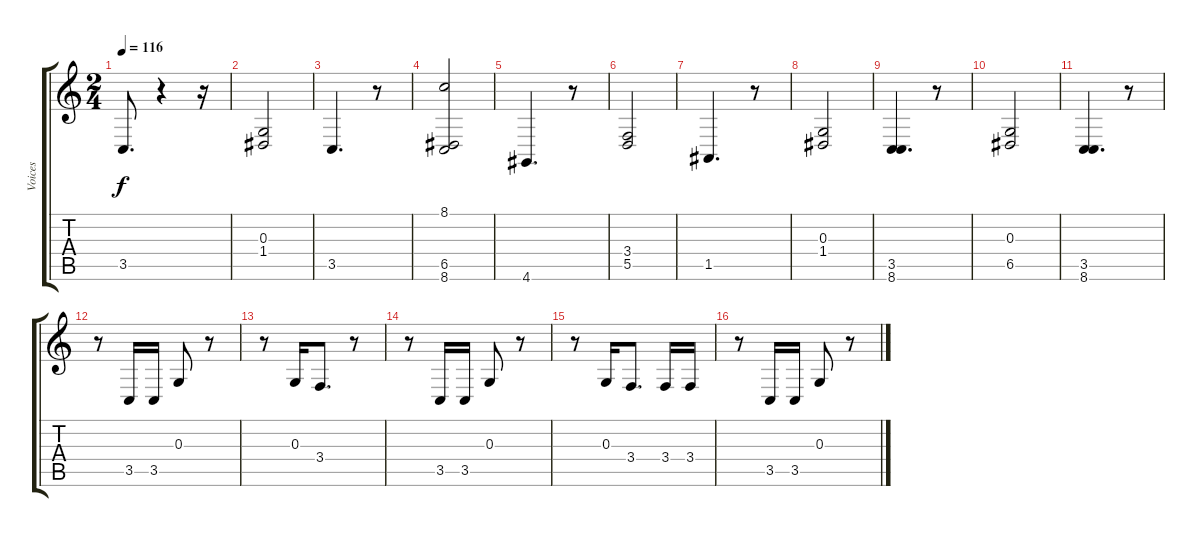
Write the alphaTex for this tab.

\track ("Voices" "Voices") {instrument lead6voice}
\staff {score tabs}
\tuning (E4 B3 G3 D3 A2 E2) {hide}
\ts (2 4)
\tempo 116
\clef g2
\ks c
3.5.8{d dy f} r.4 r.16 |
(0.3 1.4).2 |
3.5.4{d} r.8 |
(8.1 6.5 8.6).2 |
4.6.4{d} r.8 |
(3.4 5.5).2 |
1.5.4{d} r.8 |
(0.3 1.4).2 |
(3.5 8.6).4{d} r.8 |
(0.3 6.5).2 |
(3.5 8.6).4{d} r.8 |
r.8 3.5.16 3.5.16 0.3.8 r.8 |
r.8 0.3.16 3.4.8{d} r.8 |
r.8 3.5.16 3.5.16 0.3.8 r.8 |
r.8 0.3.16 3.4.8{d} 3.4.16 3.4.16 |
r.8 3.5.16 3.5.16 0.3.8 r.8
